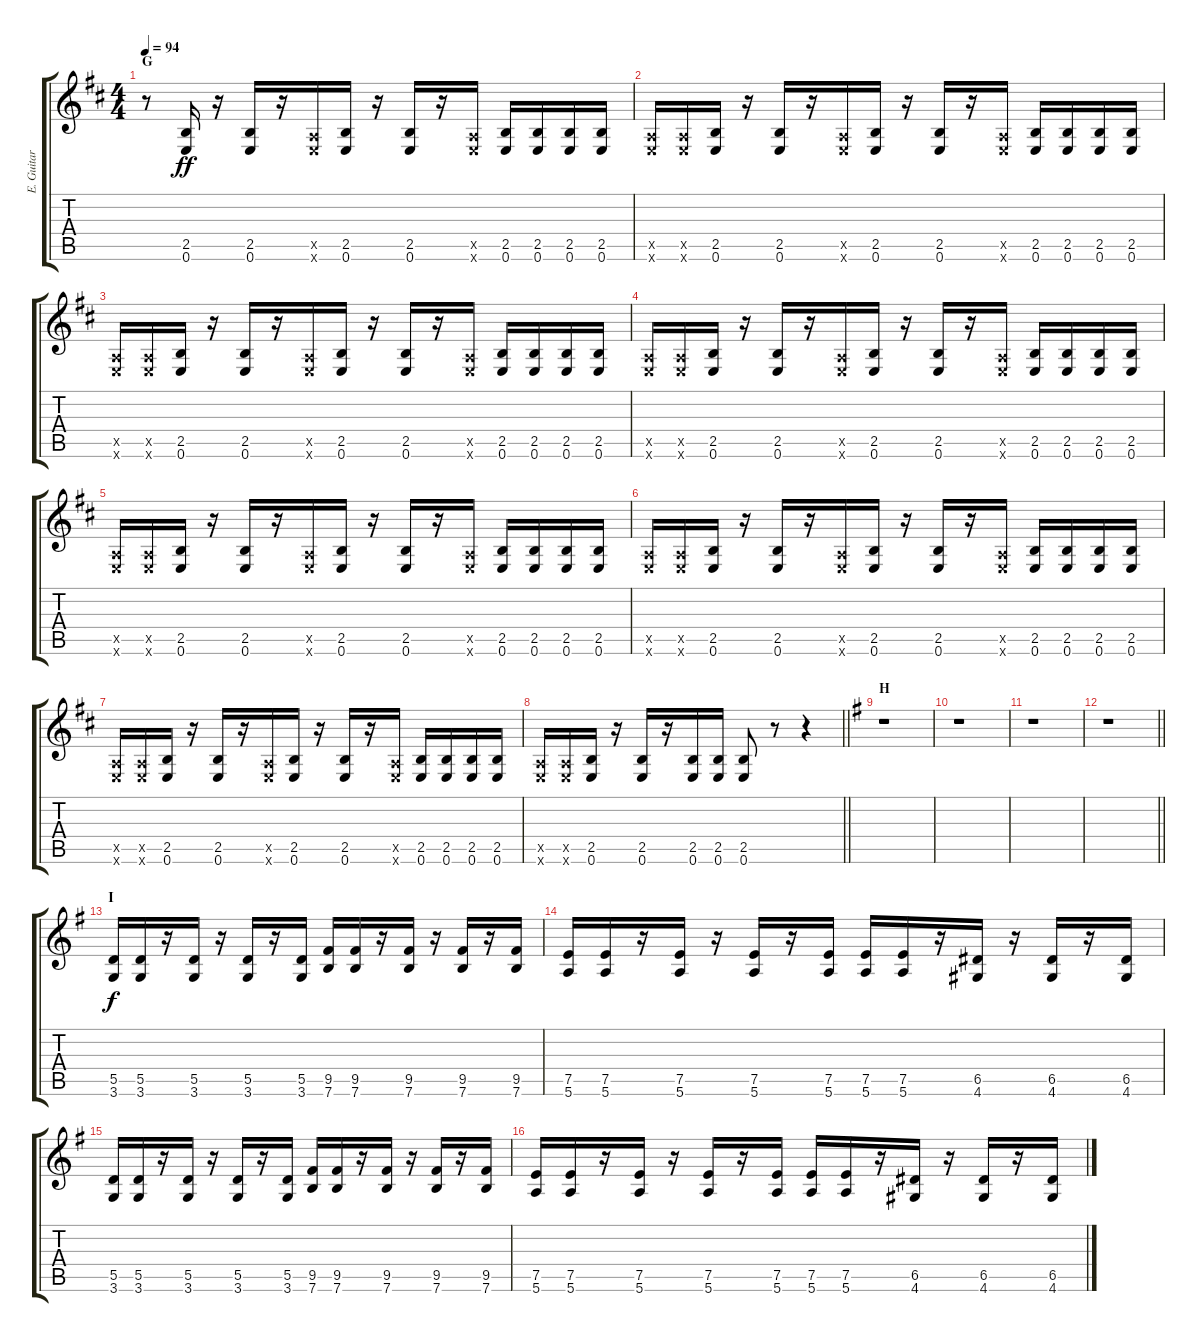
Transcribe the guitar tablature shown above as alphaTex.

\track ("E. Guitar I" "E. Guitar ") {instrument overdrivenguitar}
\staff {score tabs}
\tuning (E4 B3 G3 D3 A2 E2) {hide}
\ts (4 4)
\section ("" "G")
\tempo 94
\clef g2
\ks d
r.8{dy f} (2.5 0.6).16{dy ff} r.16 (2.5 0.6).16 r.16 (0.5{x} 0.6{x}).16 (2.5 0.6).16 r.16 (2.5 0.6).16 r.16 (0.5{x} 0.6{x}).16 (2.5 0.6).16 (2.5 0.6).16 (2.5 0.6).16 (2.5 0.6).16 |
(0.5{x} 0.6{x}).16 (0.5{x} 0.6{x}).16 (2.5 0.6).16 r.16 (2.5 0.6).16 r.16 (0.5{x} 0.6{x}).16 (2.5 0.6).16 r.16 (2.5 0.6).16 r.16 (0.5{x} 0.6{x}).16 (2.5 0.6).16 (2.5 0.6).16 (2.5 0.6).16 (2.5 0.6).16 |
(0.5{x} 0.6{x}).16 (0.5{x} 0.6{x}).16 (2.5 0.6).16 r.16 (2.5 0.6).16 r.16 (0.5{x} 0.6{x}).16 (2.5 0.6).16 r.16 (2.5 0.6).16 r.16 (0.5{x} 0.6{x}).16 (2.5 0.6).16 (2.5 0.6).16 (2.5 0.6).16 (2.5 0.6).16 |
(0.5{x} 0.6{x}).16 (0.5{x} 0.6{x}).16 (2.5 0.6).16 r.16 (2.5 0.6).16 r.16 (0.5{x} 0.6{x}).16 (2.5 0.6).16 r.16 (2.5 0.6).16 r.16 (0.5{x} 0.6{x}).16 (2.5 0.6).16 (2.5 0.6).16 (2.5 0.6).16 (2.5 0.6).16 |
(0.5{x} 0.6{x}).16 (0.5{x} 0.6{x}).16 (2.5 0.6).16 r.16 (2.5 0.6).16 r.16 (0.5{x} 0.6{x}).16 (2.5 0.6).16 r.16 (2.5 0.6).16 r.16 (0.5{x} 0.6{x}).16 (2.5 0.6).16 (2.5 0.6).16 (2.5 0.6).16 (2.5 0.6).16 |
(0.5{x} 0.6{x}).16 (0.5{x} 0.6{x}).16 (2.5 0.6).16 r.16 (2.5 0.6).16 r.16 (0.5{x} 0.6{x}).16 (2.5 0.6).16 r.16 (2.5 0.6).16 r.16 (0.5{x} 0.6{x}).16 (2.5 0.6).16 (2.5 0.6).16 (2.5 0.6).16 (2.5 0.6).16 |
(0.5{x} 0.6{x}).16 (0.5{x} 0.6{x}).16 (2.5 0.6).16 r.16 (2.5 0.6).16 r.16 (0.5{x} 0.6{x}).16 (2.5 0.6).16 r.16 (2.5 0.6).16 r.16 (0.5{x} 0.6{x}).16 (2.5 0.6).16 (2.5 0.6).16 (2.5 0.6).16 (2.5 0.6).16 |
\barLineRight lightlight
(0.5{x} 0.6{x}).16 (0.5{x} 0.6{x}).16 (2.5 0.6).16 r.16 (2.5 0.6).16 r.16 (2.5 0.6).16 (2.5 0.6).16 (2.5 0.6).8 r.8 r.4 |
\section ("" "H")
\ks g
r.1 |
r.1 |
r.1 |
\barLineRight lightlight
r.1 |
\section ("" "I")
(5.5 3.6).16{dy f} (5.5 3.6).16 r.16 (5.5 3.6).16 r.16 (5.5 3.6).16 r.16 (5.5 3.6).16 (9.5 7.6).16 (9.5 7.6).16 r.16 (9.5 7.6).16 r.16 (9.5 7.6).16 r.16 (9.5 7.6).16 |
(7.5 5.6).16 (7.5 5.6).16 r.16 (7.5 5.6).16 r.16 (7.5 5.6).16 r.16 (7.5 5.6).16 (7.5 5.6).16 (7.5 5.6).16 r.16 (6.5 4.6).16 r.16 (6.5 4.6).16 r.16 (6.5 4.6).16 |
(5.5 3.6).16 (5.5 3.6).16 r.16 (5.5 3.6).16 r.16 (5.5 3.6).16 r.16 (5.5 3.6).16 (9.5 7.6).16 (9.5 7.6).16 r.16 (9.5 7.6).16 r.16 (9.5 7.6).16 r.16 (9.5 7.6).16 |
(7.5 5.6).16 (7.5 5.6).16 r.16 (7.5 5.6).16 r.16 (7.5 5.6).16 r.16 (7.5 5.6).16 (7.5 5.6).16 (7.5 5.6).16 r.16 (6.5 4.6).16 r.16 (6.5 4.6).16 r.16 (6.5 4.6).16
